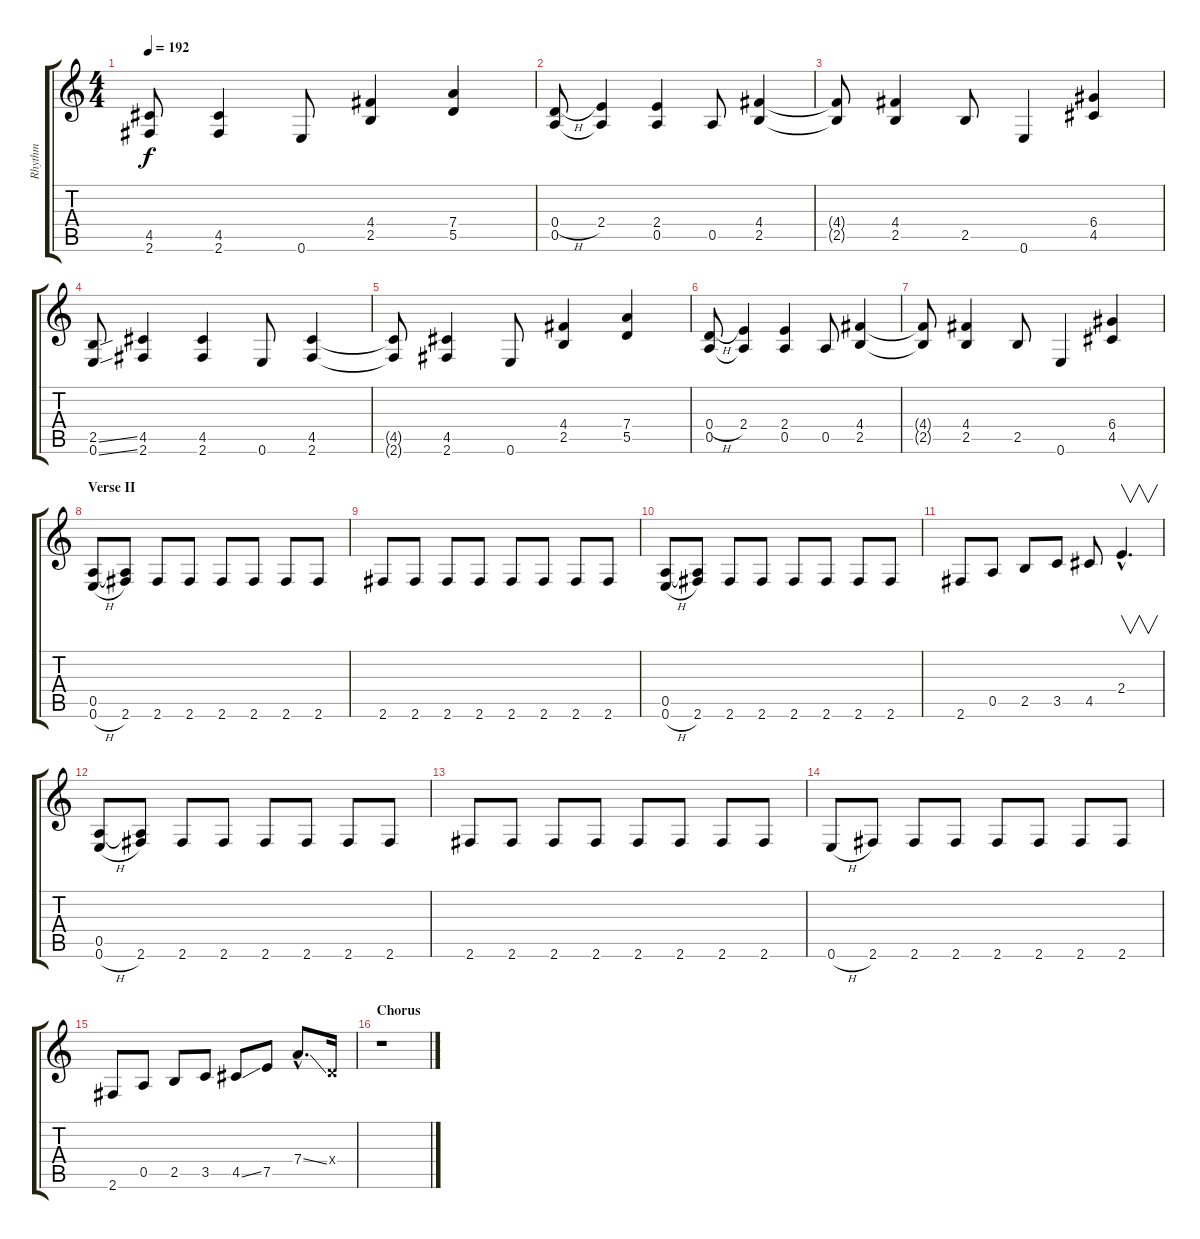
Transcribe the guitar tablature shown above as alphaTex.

\track ("Rhythm" "Rhythm") {instrument overdrivenguitar}
\staff {score tabs}
\tuning (E4 B3 G3 D3 A2 E2) {hide}
\ts (4 4)
\tempo 192
\clef g2
\ks c
(4.5{t} 2.6{t}).8{dy f} (4.5 2.6).4 0.6.8 (4.4 2.5).4 (7.4 5.5).4 |
(0.4{h} 0.5).8 (2.4 0.5{t}).4 (2.4 0.5).4 0.5.8 (4.4 2.5).4 |
(4.4{t} 2.5{t}).8 (4.4 2.5).4 2.5.8 0.6.4 (6.4 4.5).4 |
(2.5{ss} 0.6{ss}).8 (4.5 2.6).4 (4.5 2.6).4 0.6.8 (4.5 2.6).4 |
(4.5{t} 2.6{t}).8 (4.5 2.6).4 0.6.8 (4.4 2.5).4 (7.4 5.5).4 |
(0.4{h} 0.5).8 (2.4 0.5{t}).4 (2.4 0.5).4 0.5.8 (4.4 2.5).4 |
(4.4{t} 2.5{t}).8 (4.4 2.5).4 2.5.8 0.6.4 (6.4 4.5).4 |
\section ("" "Verse II")
(0.5 0.6{h}).8{instrument electricguitarmuted} (0.5{t} 2.6).8 2.6.8 2.6.8 2.6.8 2.6.8 2.6.8 2.6.8 |
2.6.8 2.6.8 2.6.8 2.6.8 2.6.8 2.6.8 2.6.8 2.6.8 |
(0.5 0.6{h}).8 (0.5{t} 2.6).8 2.6.8 2.6.8 2.6.8 2.6.8 2.6.8 2.6.8 |
2.6.8{instrument overdrivenguitar} 0.5.8 2.5.8 3.5.8 4.5.8 2.4{hac}.4{v d} |
(0.5 0.6{h}).8{instrument electricguitarmuted} (0.5{t} 2.6).8 2.6.8 2.6.8 2.6.8 2.6.8 2.6.8 2.6.8 |
2.6.8 2.6.8 2.6.8 2.6.8 2.6.8 2.6.8 2.6.8 2.6.8 |
0.6{h}.8 2.6.8 2.6.8 2.6.8 2.6.8 2.6.8 2.6.8 2.6.8 |
2.6.8{instrument overdrivenguitar} 0.5.8 2.5.8 3.5.8 4.5{ss}.8 7.5.8 7.4{ss hac}.8{d} 0.4{x}.16 |
\section ("" "Chorus")
r.1
